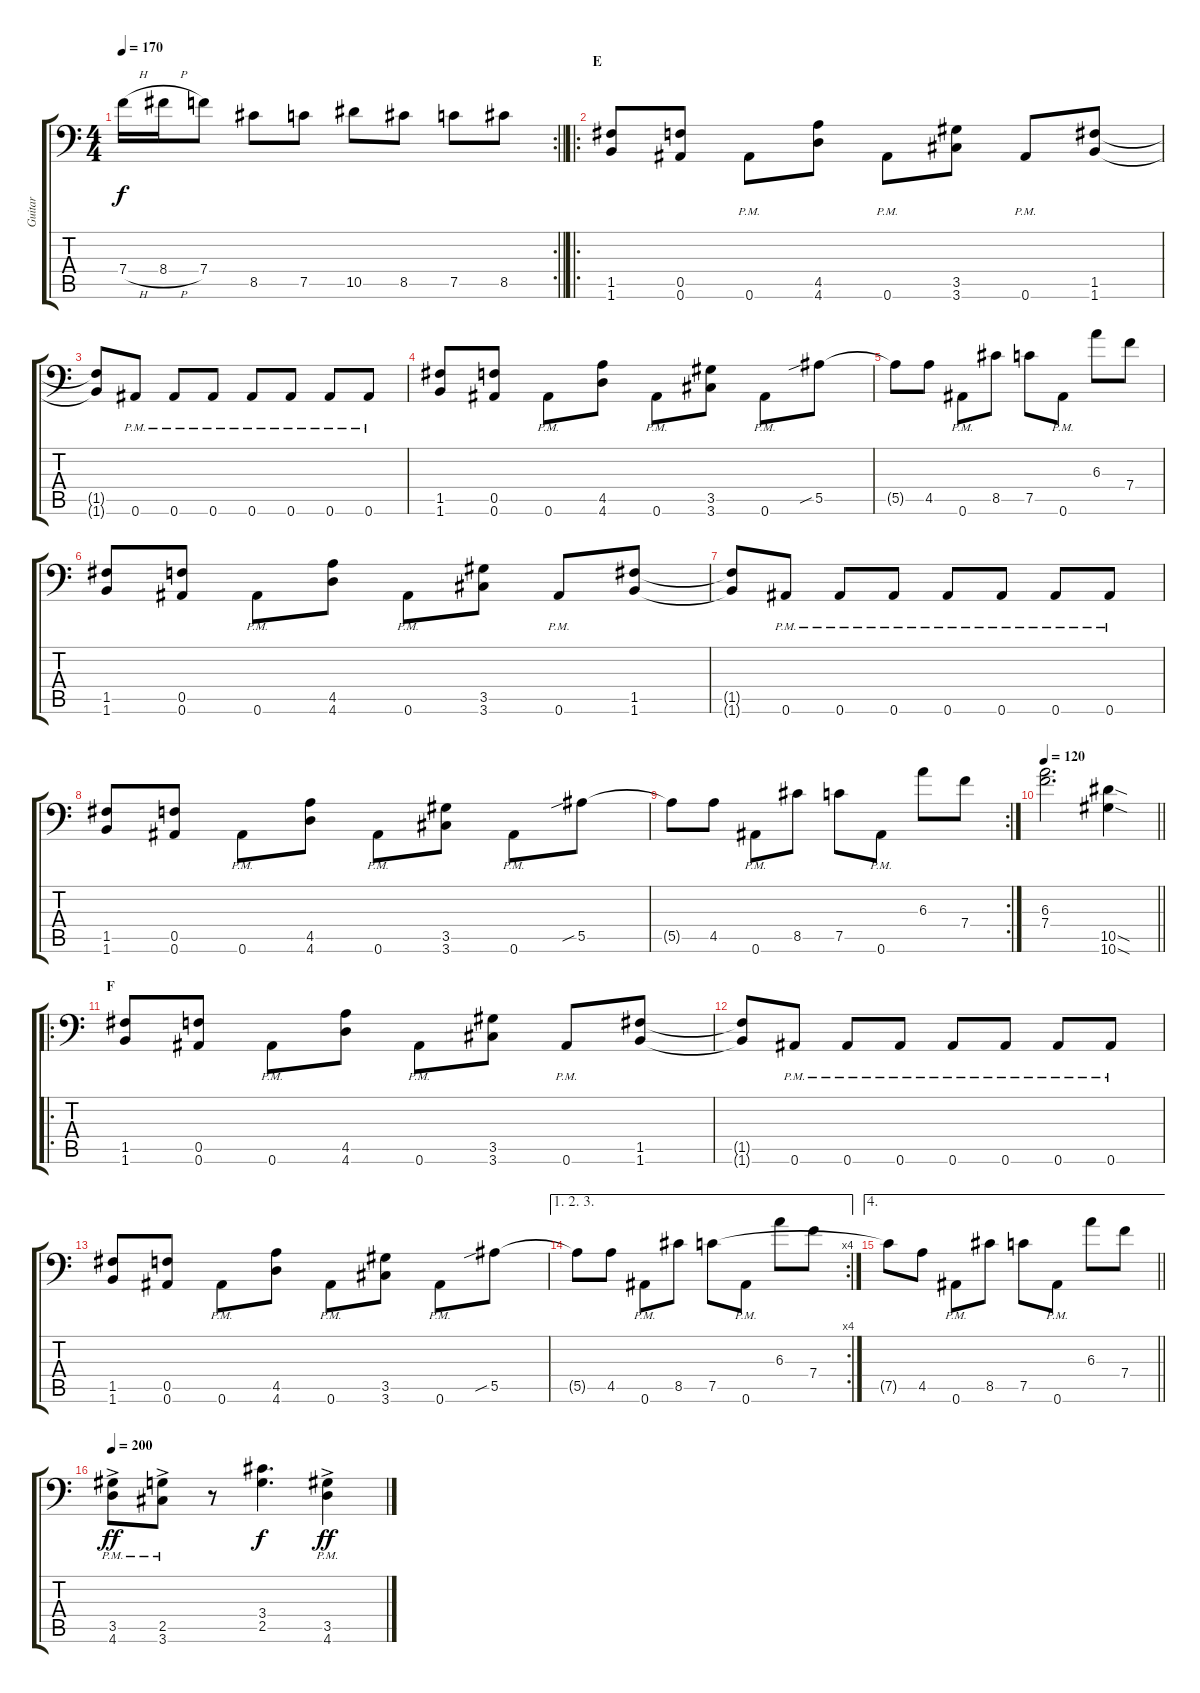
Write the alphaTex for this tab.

\track ("Guitar" "Guitar") {instrument distortionguitar}
\staff {score tabs}
\tuning (C4 G3 Eb3 Bb2 F2 Bb1) {hide}
\rc 2
\ts (4 4)
\tempo 170
\clef f4
\barLineRight lightlight
\ks c
7.4{h}.16{dy f} 8.4{h}.16 7.4.8 8.5.8 7.5.8 10.5.8 8.5.8 7.5.8 8.5.8 |
\ro
\section ("" "E")
(1.5 1.6).8 (0.5 0.6).8 0.6{pm}.8 (4.5 4.6).8 0.6{pm}.8 (3.5 3.6).8 0.6{pm}.8 (1.5 1.6).8 |
(1.5{t} 1.6{t}).8 0.6{pm}.8 0.6{pm}.8 0.6{pm}.8 0.6{pm}.8 0.6{pm}.8 0.6{pm}.8 0.6{pm}.8 |
(1.5 1.6).8 (0.5 0.6).8 0.6{pm}.8 (4.5 4.6).8 0.6{pm}.8 (3.5 3.6).8 0.6{pm}.8 5.5{sib}.8 |
5.5{t}.8 4.5.8 0.6{pm}.8 8.5.8 7.5.8 0.6{pm}.8 6.3.8 7.4.8 |
(1.5 1.6).8 (0.5 0.6).8 0.6{pm}.8 (4.5 4.6).8 0.6{pm}.8 (3.5 3.6).8 0.6{pm}.8 (1.5 1.6).8 |
(1.5{t} 1.6{t}).8 0.6{pm}.8 0.6{pm}.8 0.6{pm}.8 0.6{pm}.8 0.6{pm}.8 0.6{pm}.8 0.6{pm}.8 |
(1.5 1.6).8 (0.5 0.6).8 0.6{pm}.8 (4.5 4.6).8 0.6{pm}.8 (3.5 3.6).8 0.6{pm}.8 5.5{sib}.8 |
\rc 2
5.5{t}.8 4.5.8 0.6{pm}.8 8.5.8 7.5.8 0.6{pm}.8 6.3.8 7.4.8 |
\tempo 120
\barLineRight lightlight
(6.3 7.4).2{d} (10.5{sod} 10.6{sod}).4 |
\ro
\section ("" "F")
(1.5 1.6).8 (0.5 0.6).8 0.6{pm}.8 (4.5 4.6).8 0.6{pm}.8 (3.5 3.6).8 0.6{pm}.8 (1.5 1.6).8 |
(1.5{t} 1.6{t}).8 0.6{pm}.8 0.6{pm}.8 0.6{pm}.8 0.6{pm}.8 0.6{pm}.8 0.6{pm}.8 0.6{pm}.8 |
(1.5 1.6).8 (0.5 0.6).8 0.6{pm}.8 (4.5 4.6).8 0.6{pm}.8 (3.5 3.6).8 0.6{pm}.8 5.5{sib}.8 |
\ae (1 2 3)
\rc 4
5.5{t}.8 4.5.8 0.6{pm}.8 8.5.8 7.5.8 0.6{pm}.8 6.3.8 7.4.8 |
\ae 4
\barLineRight lightlight
7.5{t}.8 4.5.8 0.6{pm}.8 8.5.8 7.5.8 0.6{pm}.8 6.3.8 7.4.8 |
\tempo 200
(3.5{ac pm} 4.6{ac pm}).8{dy ff} (2.5{ac pm} 3.6{ac pm}).8 r.8 (3.4 2.5).4{d dy f} (3.5{ac pm} 4.6{ac pm}).4{dy ff}
